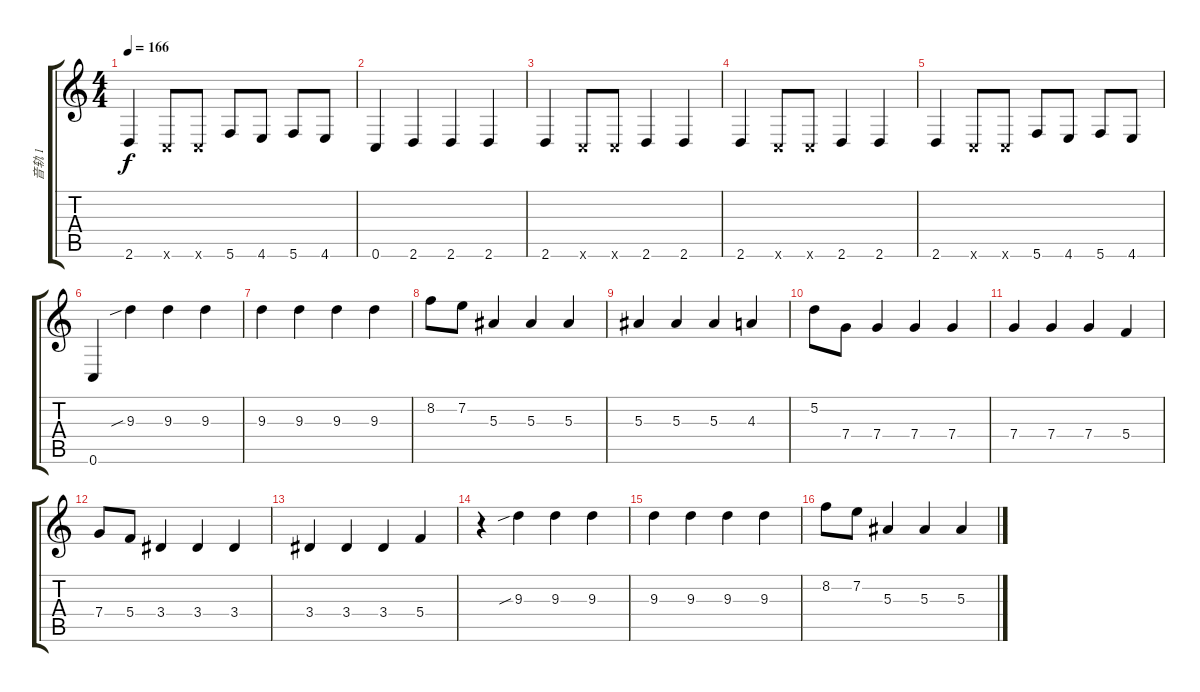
\track ("音轨 1" "音轨 1") {instrument distortionguitar}
\staff {score tabs}
\tuning (D4 A3 F3 C3 G2 C2) {hide}
\ts (4 4)
\tempo 166
\clef g2
\ks c
2.6.4{dy f} 0.6{x}.8 0.6{x}.8 5.6.8 4.6.8 5.6.8 4.6.8 |
0.6.4 2.6.4 2.6.4 2.6.4 |
2.6.4 0.6{x}.8 0.6{x}.8 2.6.4 2.6.4 |
2.6.4 0.6{x}.8 0.6{x}.8 2.6.4 2.6.4 |
2.6.4 0.6{x}.8 0.6{x}.8 5.6.8 4.6.8 5.6.8 4.6.8 |
0.6.4 9.3{sib}.4 9.3.4 9.3.4 |
9.3.4 9.3.4 9.3.4 9.3.4 |
8.2.8 7.2.8 5.3.4 5.3.4 5.3.4 |
5.3.4 5.3.4 5.3.4 4.3.4 |
5.2.8 7.4.8 7.4.4 7.4.4 7.4.4 |
7.4.4 7.4.4 7.4.4 5.4.4 |
7.4.8 5.4.8 3.4.4 3.4.4 3.4.4 |
3.4.4 3.4.4 3.4.4 5.4.4 |
r.4 9.3{sib}.4 9.3.4 9.3.4 |
9.3.4 9.3.4 9.3.4 9.3.4 |
8.2.8 7.2.8 5.3.4 5.3.4 5.3.4
